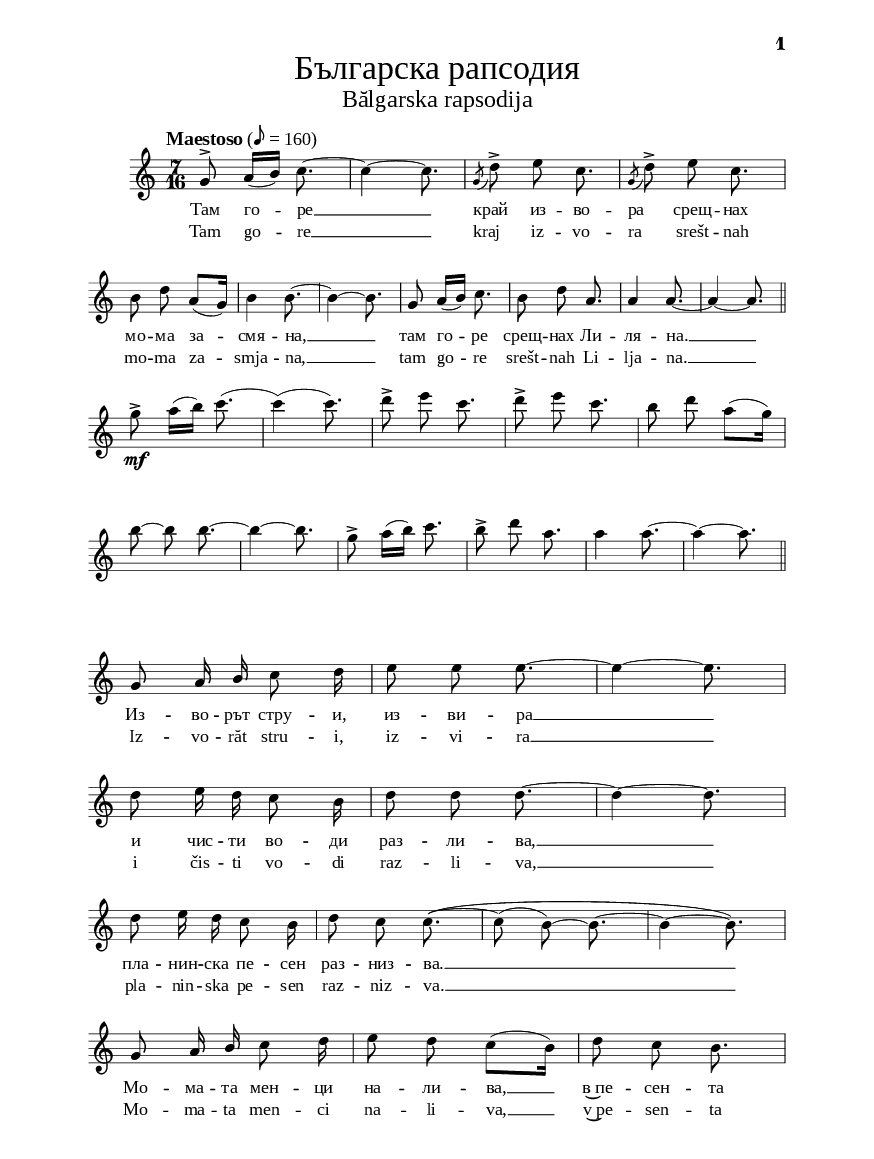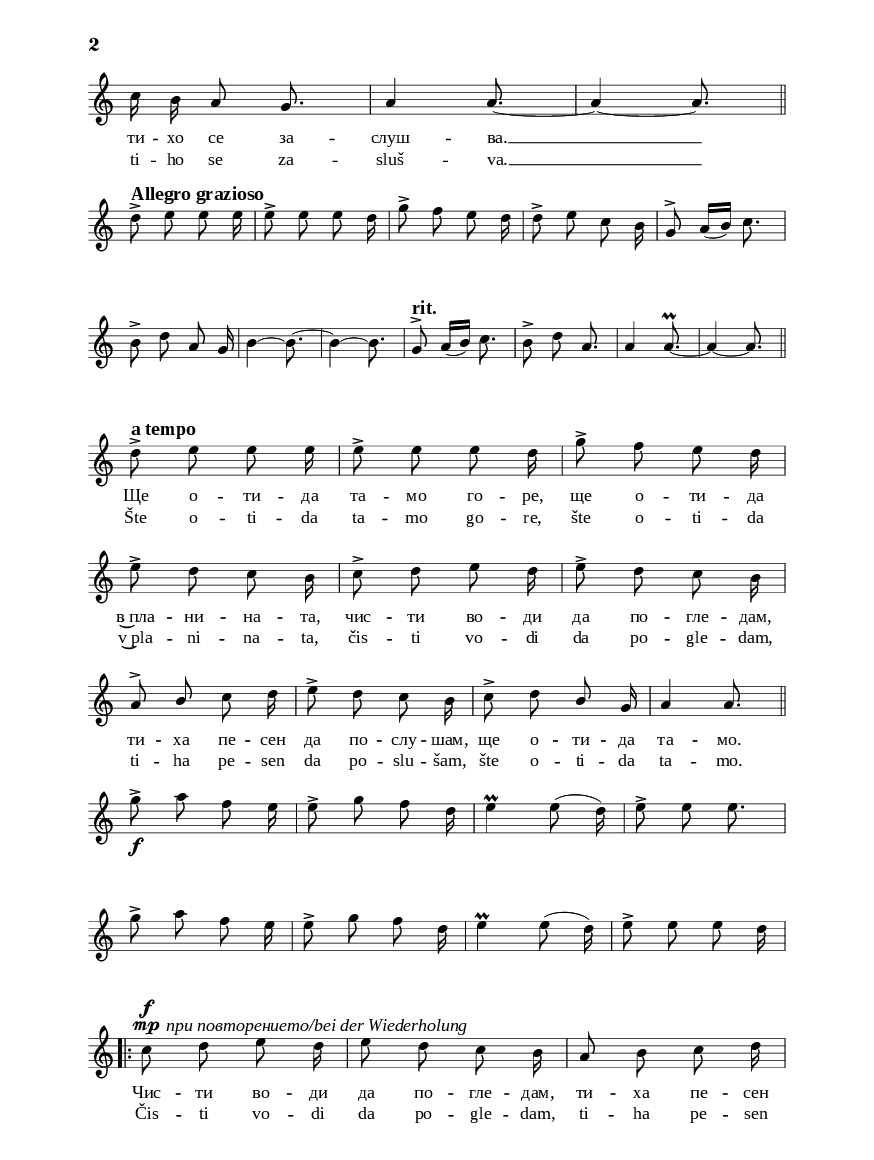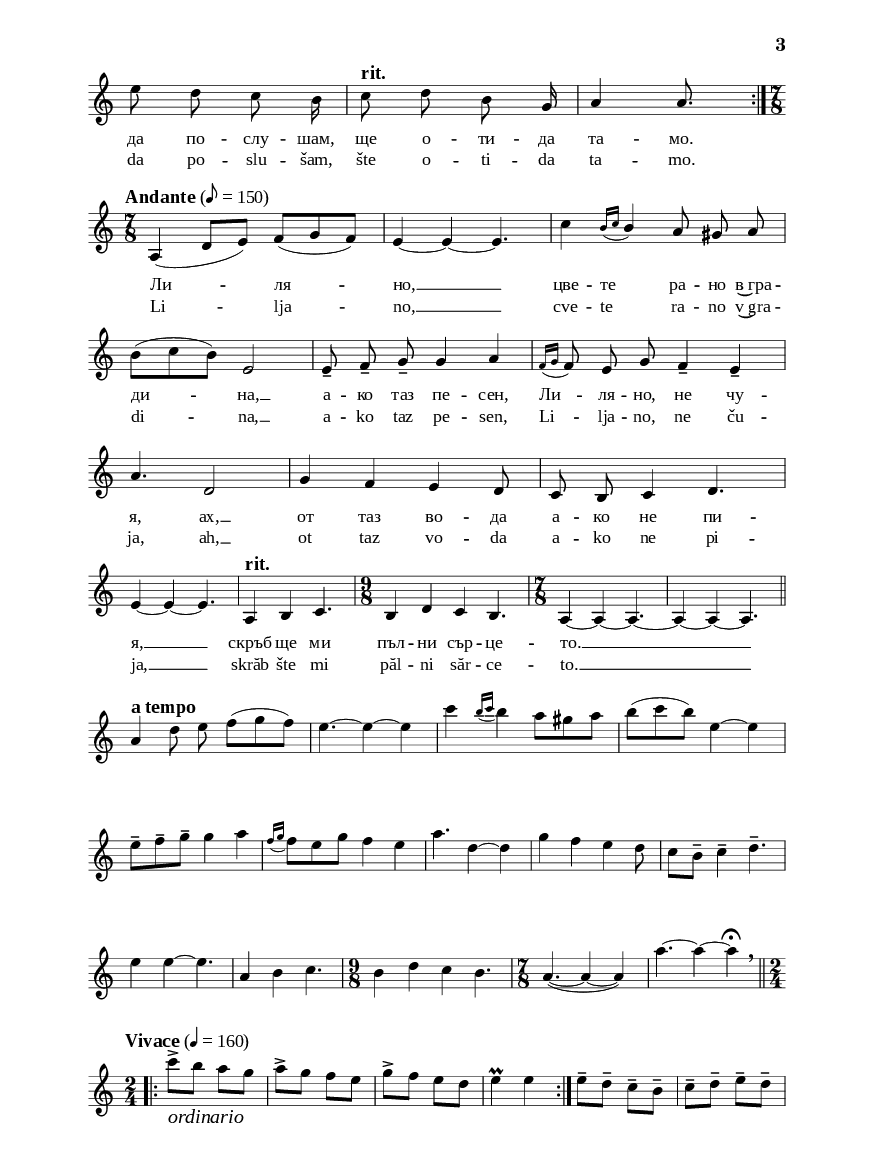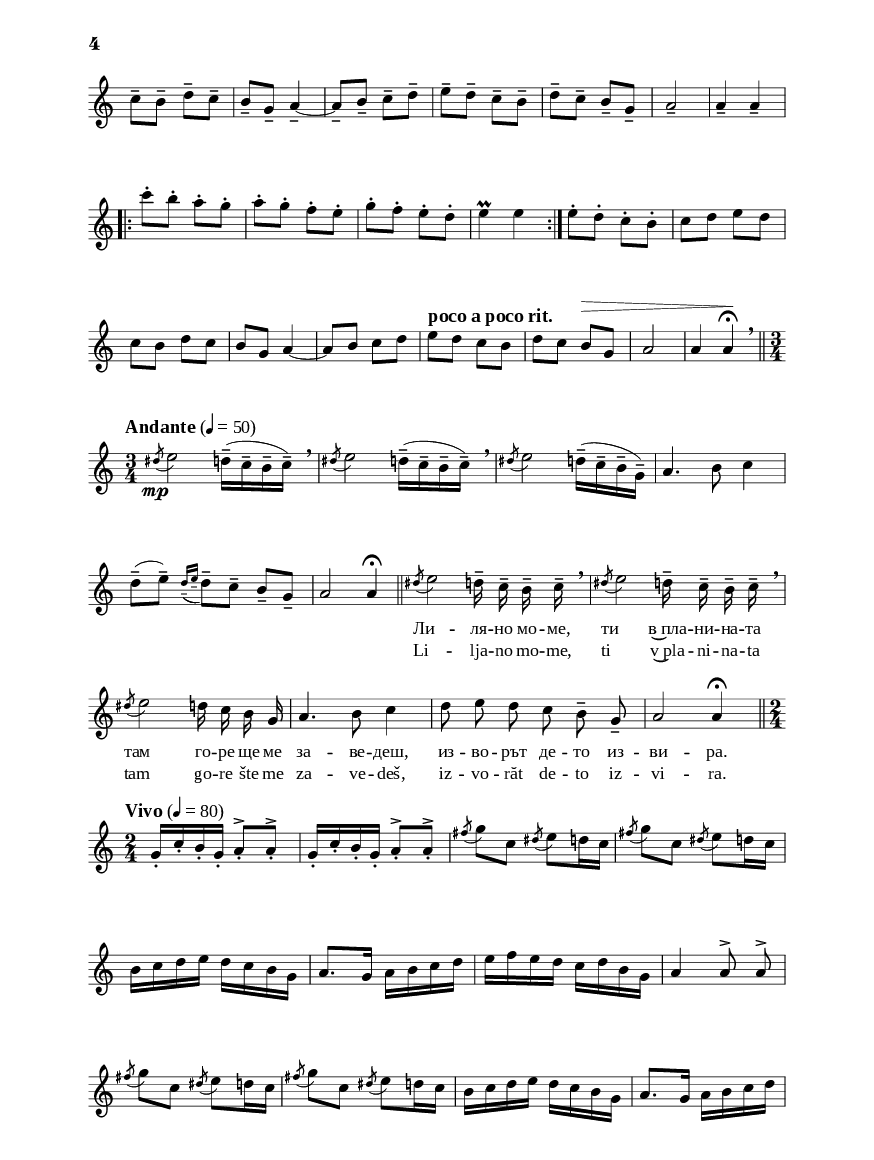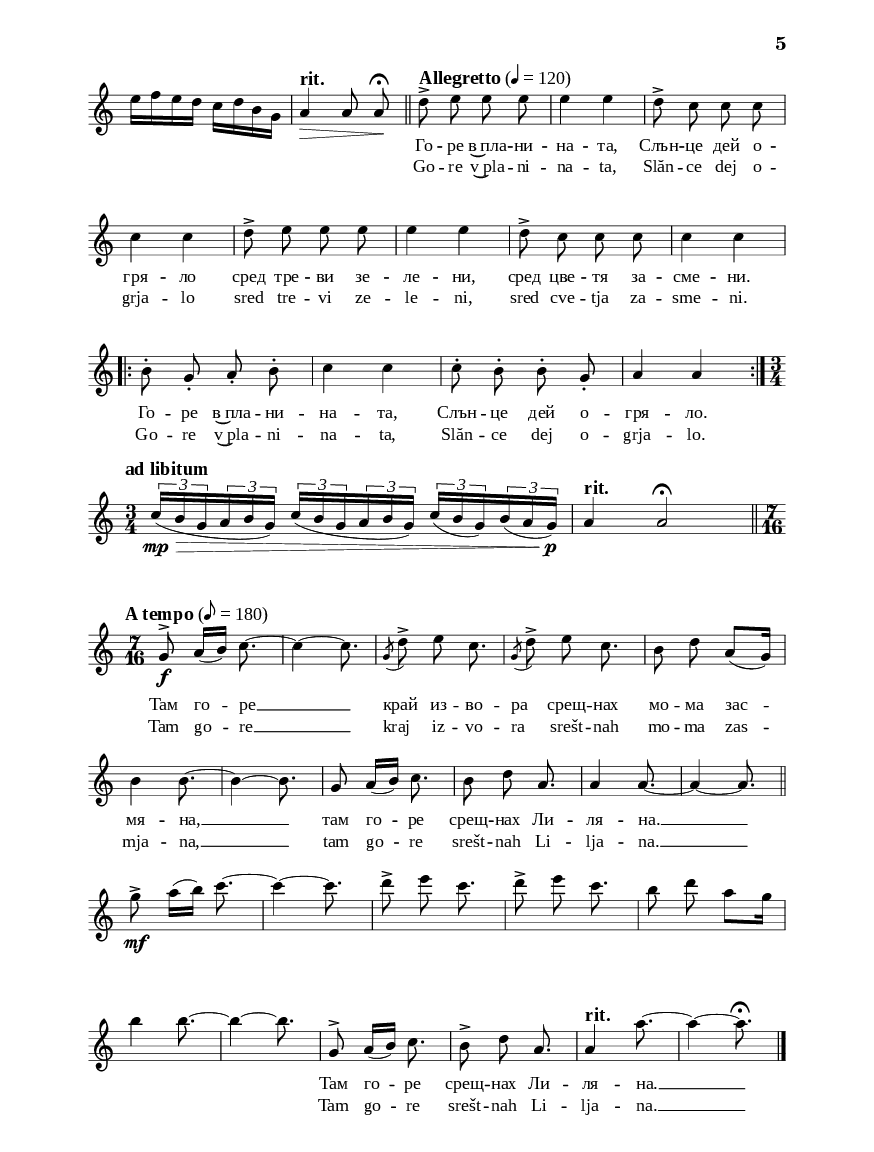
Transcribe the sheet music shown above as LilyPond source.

\version "2.24.4"

\include "include/globals.ily"

\bookpart {
  \label #'ref146
  \tocItem \markup "Българска рапсодия – Bălgarska rapsodija"
  \paper {
  print-all-headers = ##t
  print-page-number = ##t
  print-first-page-number = ##t


  % put page numbers on the top and change the font style.
  oddHeaderMarkup = \markup
  \fill-line {
    ""
    \unless \on-first-page-of-part \fromproperty #'header:instrument
    \if \should-print-page-number \abs-fontsize #7 { \number \fromproperty #'page:page-number-string }
  }
  %% evenHeaderMarkup would inherit the value of
  %% oddHeaderMarkup if it were not defined here
  evenHeaderMarkup = \markup
  \fill-line {
    \if \should-print-page-number \abs-fontsize #7 { \number \fromproperty #'page:page-number-string }
    \unless \on-first-page-of-part \fromproperty #'header:instrument
    ""
  }

  oddFooterMarkup = \markup ""

  evenFooterMarkup = ""
  left-margin = 1.5\cm
  right-margin = 1.5\cm
  top-margin = 1\cm
  bottom-margin = 1.5\cm
  ragged-bottom = ##t % do not spread the staves to fill the whole vertical space
  top-markup-spacing.basic-distance = 0\mm % margin between page number and system for the first page
  top-system-spacing.basic-distance = 10\mm % margin between page number and system for the other pages

  % change distance between staves
  system-system-spacing =
  #'((basic-distance . 18)
     (minimum-distance . 6)
     (padding . 3)
     (stretchability . 12))
}

\header {
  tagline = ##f
}
  \score {
    \include "include/score-layout.ily"

    \new Voice \relative c' {
      \clef treble
      \key c \major
      \time 7/16
      \tempoFunc "Maestoso" 8 "160"
      \autoBeamOff
      g'8^\accent a16([b]) c8. ~ | \noBreak
      c4 ~ c8. | \noBreak
      \acciaccatura {g8} d'^\accent e c8. | \noBreak
      \acciaccatura {g8} d'^\accent e c8. | \break
      b8 d a([g16]) | \noBreak

      b4 b8. ~| b4 ~ b8. | \noBreak
      g8 a16([b]) c8. | \noBreak
      b8 d a8. | \noBreak
      a4 a8. ~ | a4 ~ a8. | \bar "||" \break

      g'8\accent_\mf a16[(b)] c8.( | \noBreak
      c4)(c8.) | \noBreak
      d8\accent e c8. | \noBreak
      d8\accent e c8. | \noBreak
      b8 d a([g16]) | \break
      b8 ~ b8 b8. ~ | \noBreak
      b4 ~ b8. | \noBreak
      g8 \accent a16 ([b]) c8. | \noBreak
      b8\accent d a8. | \noBreak
      a4 a8. ~ | \noBreak
      a4 ~ a8. | \bar "||" \break

      g,8 a16 \stemUp b \stemNeutral c8 d16 | \noBreak
      e8 e e8. ~ | \noBreak
      e4 ~ e8. | \break
      d8 e16 d16 c8 b16 | \noBreak
      d8 d d8. ~ | \noBreak

      d4 ~ d8. | \break

      d8 e16 d16 c8 b16 | \noBreak
      d8 c8  c8. ~ \( |\noBreak
      c8 ( b) ~ b8. ~ | \noBreak
      b4 ~ b8. \) | \break
      g8 a16 \stemUp b \stemNeutral c8 d16 | \noBreak
      e8 d c8([b16]) | \noBreak

      d8 c b8. | \break
      c16 b a8 g8. | \noBreak
      a4 a8. ~| \noBreak
      a4 ~ a8. | \bar "||" \break
      \tempo "Allegro grazioso" d8^\accent e e e16 | \noBreak
      e8^\accent e e d16 | \noBreak

      g8^\accent f e d16 | \noBreak
      d8^\accent e c b16 | \noBreak
      g8^\accent a16([b]) c8. | \break
      b8^\accent d a g16 | \noBreak
      b4~ b8. ~ | \noBreak
      b4 ~ b8. | \noBreak
      \tempo "rit." g8^\accent a16([b]) c8. | \noBreak

      b8^\accent d a8. | \noBreak
      a4 a8.\prall ~ | \noBreak
      a4 ~ a8. | \bar "||" \break
      \tempo "a tempo" d8\accent e e e16 | \noBreak
      e8\accent e e d16 | \noBreak
      g8\accent f e d16 | \break

      e8\accent d c b16 | \noBreak
      c8\accent d e d16 | \noBreak
      e8\accent d c b16 | \break
      a8^\accent \stemUp b \stemNeutral c d16 | \noBreak

      e8\accent d c b16 | \noBreak
      c8\accent d \stemUp b \stemNeutral g16 | \noBreak
      a4 a8. | \bar "||"  \break
      g'8\f^\accent a f e16 | \noBreak
      e8^\accent g f d16 | \noBreak

      e4 \prall e8 (d16) | \noBreak
      e8^\accent e e8. | \break
      g8^\accent a f e16 | \noBreak
      e8^\accent g f d16 | \noBreak
      e4\prall e8 (d16) | \noBreak
      e8^\accent e e d16  |  \break

      \bar ".|:-|"
      c8 ^\markup{ \dynamic f } ^\mp d^\markup{ \hspace #-4.5 \large \italic{при повторението/bei der Wiederholung} }  e d16 | \noBreak
      e8 d c b16 | \noBreak
      a8 b c d16 | \break
      e8 d c b16 | \noBreak
      \tempo "rit." c8 d b g16 | \noBreak
      a4 a8. | \break \bar ":|."

      \time 7/8  \tempoFunc "Andante" 8 "150" a,4 (d8[e]) f8([ g f]) | e4 ~ e4 ~ e4. | \noBreak

      c'4 \acciaccatura{ b16[c] } \stemUp b4 \stemNeutral a8 gis a8 | \break b8([c b])  e,2 |

      e8\tenuto f\tenuto g\tenuto  g4 a4 |  \noBreak

      \acciaccatura {f16[g]}  f8 e g  f4\tenuto e4\tenuto | \break
      a4. d,2 | g4 f e d8 |   c b c4 d4. | \break e4 ~ e4 ~ e4. | \noBreak

      \tempo "rit." a,4 b c4. | \time 9/8 b4 d c b4. | \noBreak
      \time 7/8
      a4 ~ a4 ~ a4. ~ | a4 ~ a4 ~ a4. | \bar "||"  \break
      \tempo "a tempo" a'4  d8 e  f([ g f]) | e4. ~ e4 ~ e4 |  \noBreak

      c'4 \acciaccatura{ b16[c] } b4 a8 [gis  a] | b8 ( [c8 b]) e,4 ~ e4 | \break


      e8\tenuto[f\tenuto g\tenuto] g4 a4 | \noBreak
      \acciaccatura { f16[g] } f8[e g] f4 e | \noBreak

      a4. d,4 ~ d4 | \noBreak
      g4 f e d8 | \noBreak

      c [b\tenuto] c4\tenuto d4.\tenuto| \break e4 e4 ~ e4. |
      a,4 b c4. | \time 9/8 b4 d c b4. | \noBreak
      \time 7/8 a4.~ ( a4 ~ a4) | a'4. ~ a4 ~ a4 \fermata \breathe | \bar "|" \time 2/4 \break    \bar ".|:-||"

      \tempoFunc "Vivace" 4 "160"  c8_\markup{ \huge \italic {ordinario} }\accent[b] a[g] | \noBreak
      a\accent[g] f[e] | \noBreak
      g\accent[f] e[d] | \noBreak
      e4\prall e | \noBreak \bar ":|."

      e8\tenuto[d]\tenuto c\tenuto[b]\tenuto | \noBreak
      c\tenuto[d]\tenuto e\tenuto[d]\tenuto | \break

      c\tenuto[b]\tenuto d\tenuto[c]\tenuto | \noBreak
      b\tenuto[g]\tenuto a4\tenuto~ | \noBreak
      a8\tenuto[b]\tenuto c\tenuto[d]\tenuto | \noBreak
      e\tenuto[d]\tenuto c\tenuto[b]\tenuto | \noBreak
      d\tenuto[c]\tenuto b\tenuto[g]\tenuto | \noBreak
      a2\tenuto | \noBreak
      a4\tenuto a\tenuto | \break \bar ".|:-|"


      c'8\staccato[b]\staccato a\staccato[g]\staccato | \noBreak
      a\staccato[g]\staccato f\staccato[e]\staccato | \noBreak
      g\staccato[f]\staccato e\staccato[d]\staccato | \noBreak
      e4\prall e | \noBreak  \bar ":|."

      e8\staccato[d]\staccato c\staccato[b]\staccato | \noBreak
      c[d] e[d] | \break

      c[b] d[c] | \noBreak
      b[g] a4~ | \noBreak
      a8[b] c[d] | \noBreak
      \tempo "poco a poco rit." e [d] c[b] | \noBreak
      d [c]  b^\>[g]  | \noBreak
      a2 | \noBreak
      a4 a \! \fermata \override BreathingSign.extra-spacing-width = #'(-2 . 0) \breathe | \bar "||" \time 3/4 \break

      \tempoFunc "Andante" 4 "50" \acciaccatura { dis8\mp } e2 d16\tenuto([c\tenuto b\tenuto c\tenuto]) \breathe | \noBreak
      \acciaccatura { dis8 } e2 d16\tenuto([c\tenuto  b\tenuto  c\tenuto])  \breathe | \noBreak
      \acciaccatura { dis8 } e2 d16\tenuto([c\tenuto b\tenuto g\tenuto]) | \noBreak
      a4. b8 c4 \break

      d8\tenuto([e\tenuto]) \acciaccatura { d16\tenuto([e\tenuto] } d8\tenuto)[c\tenuto] b\tenuto [g\tenuto] | \noBreak
      a2 a4 \fermata \bar "||" \noBreak
      \acciaccatura { dis8 } e2 d16\tenuto c\tenuto b\tenuto c\tenuto  \breathe | \noBreak
      \acciaccatura { dis8 } e2 d16\tenuto c\tenuto b\tenuto c\tenuto  \breathe | \break

      \acciaccatura { dis8 } e2 d16 c b g | \noBreak
      a4. b8 c4 | \noBreak
      d8 e d c b\tenuto g\tenuto | \noBreak
      a2 a4 \fermata | \noBreak \bar "||" \time 2/4 \break

      \tempoFunc "Vivo" 4 "80" g16_\staccato[c_\staccato b_\staccato g_\staccato] a8_\staccato ^\accent[a_\staccato ^\accent] | \noBreak
      g16_\staccato[c_\staccato b_\staccato g_\staccato] a8_\staccato^\accent[a_\staccato^\accent] | \noBreak
      \acciaccatura { fis'8 } g[c,] \acciaccatura { dis } e[d16 c] | \noBreak
      \acciaccatura { fis8 } g[c,] \acciaccatura { dis } e[d16 c] | \break

      b16[c d e] d[c b g] | \noBreak
      a8.[g16] a[b c d] | \noBreak
      e[f e d] c[d b g] | \noBreak
      a4 a8^\accent a^\accent \break

      \acciaccatura { fis'8 } g[c,] \acciaccatura { dis } e[d16 c] | \noBreak
      \acciaccatura { fis8 } g[c,] \acciaccatura { dis } e[d16 c] | \noBreak
      b[c d e] d[c b g] | \noBreak
      a8.[g16] a[b c d] | \break

      e[f e d] c[d b g] | \noBreak
      \tempo "rit." a4\>  a8 a \!  \fermata | \bar "||" \noBreak
      \tempoFunc "Allegretto" 4 "120" d^\accent e e e | \noBreak
      e4 e | \noBreak
      d8^\accent c c c | \break

      c4 c | \noBreak
      d8^\accent e e e | \noBreak
      e4 e | \noBreak
      d8^\accent c c c | \noBreak
      c4 c | \break \bar ".|:-|"
      b8^\staccato g_\staccato a_\staccato b^\staccato | \noBreak
      c4 c | \noBreak
      c8^\staccato b^\staccato b^\staccato g_\staccato | \noBreak
      a4 a |
      \time 3/4 \break \bar ":|."

      %\override TupletBracket.positions = #'(3 . 3)
      \tempo "ad libitum"
      \tuplet 3/2 8 { c16\>\mp([b g a b g]) c16([b g a b g]) c16([b g) b(a g\!\p])  } | \noBreak
      \tempo"rit." a4 a2 \fermata | \bar "||" \time 7/16 \break

      \tempoFunc "A tempo" 8 "180" g8\f^\accent a16([b]) c8.~ | \noBreak
      c4~ c8. | \noBreak
      \acciaccatura { g8 } d'^\accent e c8. | \noBreak
      \acciaccatura { g8 } d'^\accent e c8. | \noBreak
      b8 d a([g16]) | \break
      b4 b8. ~ | b4 ~ b8. |\noBreak
      g8 a16([b]) c8. | \noBreak
      b8 d a8. | \noBreak
      a4 a8. ~ | a4 ~ a8. \bar "||" \break
      g'8\mf\accent a16([b]) c8.~ | \noBreak
      c4~ c8. | \noBreak
      d8\accent e c8. | \noBreak
      d8\accent e c8. | \noBreak
      b8 d a[g16]| \break
      b4 b8. ~ | b4 ~ b8. | \noBreak
      g,8^\accent a16([b]) c8. | \noBreak
      b8^\accent d a8. \tempo "rit." | \noBreak
      a4 a'8. ~ | \noBreak
      a4 ~ a8. \fermata | \bar "|."
    }

    \addlyrics {
      Там го -- ре __ край из -- во -- ра срещ -- нах мо -- ма за --
      смя -- на, __ там го -- ре срещ -- нах Ли -- ля -- на. __ ""
      \repeat unfold 21 { \skip 1 }
      Из -- во -- рът стру -- и, из -- ви -- ра __ и чис -- ти во -- ди раз -- ли -- ва, __
      пла -- нин -- ска пе -- сен раз -- низ -- ва. __
      Mо -- ма -- та мен -- ци на -- ли -- ва, __
      в~пе -- сен -- та ти -- хо се за -- слуш -- ва. __ ""
      \repeat unfold 31 { \skip 1  }
      Ще о -- ти -- да та -- мо го -- ре, ще о -- ти -- да
      в~пла -- ни -- на -- та, чис -- ти во -- ди да по -- гле -- дам, ти -- ха пе -- сен
      да по -- слу -- шам, ще о -- ти -- да та -- мо.
      \repeat unfold 27 { \skip 2 }
      Чис -- ти во -- ди да по -- гле -- дам, ти -- ха пе -- сен да по -- слу -- шам,
      ще о -- ти -- да та -- мо. Ли -- ля -- но, __
      цве -- те ра -- но в~гра -- ди -- на, __ а -- ко таз пе -- сен,
      Ли -- ля -- но, не чу -- я, ах, __ от таз во -- да а -- ко не пи -- я, __
      скръб ще ми пъл -- ни сър -- це -- то. __ ""
      \repeat unfold 97 { \skip 1 }
      Ли -- ля -- но мо -- ме, ти в~пла -- ни -- на -- та
      там го -- ре ще ме за -- ве -- деш, из -- во -- рът де -- то из -- ви -- ра.
      \repeat unfold 30 { \skip 1 }
      Го -- ре в~пла -- ни -- на -- та, Слън -- це дей о --
      гря -- ло сред тре -- ви зе -- ле -- ни, сред цве -- тя за -- сме -- ни.
      Го -- ре в~пла -- ни -- на -- та, Слън -- це дей о -- гря -- ло.
      \repeat unfold 5 { \skip 1 }
      Там го -- ре __ край из -- во -- ра срещ -- нах мо -- ма зас -- мя -- на, __
      там го -- ре срещ -- нах Ли -- ля -- на. __ ""
      \repeat unfold 13 { \skip 1 }
      Там го -- ре срещ -- нах Ли -- ля -- на. __ ""
    }
    \addlyrics {
      Tam go -- re __ kraj iz -- vo -- ra srešt -- nah mo -- ma za --
      smja -- na, __ tam go -- re srešt -- nah Li -- lja -- na. __ ""
      \repeat unfold 21 { \skip 1 }
      Iz -- vo -- răt stru -- i, iz -- vi -- ra __ i čis -- ti vo -- di raz -- li -- va, __
      pla -- nin -- ska pe -- sen raz -- niz -- va. __
      Mo -- ma -- ta men -- ci na -- li -- va, __
      v~pe -- sen -- ta ti -- ho se za -- sluš -- va. __ ""
      \repeat unfold 31 { \skip 1  }
      Šte o -- ti -- da ta -- mo go -- re, šte o -- ti -- da
      v~pla -- ni -- na -- ta, čis -- ti vo -- di da po -- gle -- dam, ti -- ha pe -- sen
      da po -- slu -- šam, šte o -- ti -- da ta -- mo.
      \repeat unfold 27 { \skip 2 }
      Čis -- ti vo -- di da po -- gle -- dam, ti -- ha pe -- sen da po -- slu -- šam,
      šte o -- ti -- da ta -- mo. Li -- lja -- no, __
      cve -- te ra -- no v~gra -- di -- na, __ a -- ko taz pe -- sen,
      Li -- lja -- no, ne ču -- ja, ah, __ ot taz vo -- da a -- ko ne pi -- ja, __
      skrăb šte mi păl -- ni săr -- ce -- to. __ ""
      \repeat unfold 97 { \skip 1 }
      Li -- lja -- no mo -- me, ti v~pla -- ni -- na -- ta
      tam go -- re šte me za -- ve -- deš, iz -- vo -- răt de -- to iz -- vi -- ra.
      \repeat unfold 30 { \skip 1 }
      Go -- re v~pla -- ni -- na -- ta, Slăn -- ce dej o --
      grja -- lo sred tre -- vi ze -- le -- ni, sred cve -- tja za -- sme -- ni.
      Go -- re v~pla -- ni -- na -- ta, Slăn -- ce dej o -- grja -- lo.
      \repeat unfold 5 { \skip 1 }
      Tam go -- re __ kraj iz -- vo -- ra srešt -- nah mo -- ma zas -- mja -- na, __
      tam go -- re srešt -- nah Li -- lja -- na. __ ""
      \repeat unfold 13 { \skip 1 }
      Tam go -- re srešt -- nah Li -- lja -- na. __ ""
    }

    \header {
      title = \titleFunc "Българска рапсодия" "Bălgarska rapsodija"
    }

    \midi{}

  } % score

  \pageBreak
  % include foreign translation(s) of the song
  \version "2.24.4"

\markup \fill-line { \fontsize #deTitleFontSize "Bulgarische Rapsodie" }
\markup \null
\markup \null
\markup \abs-fontsize #10 {
       \fill-line {
  \override #`(baseline-skip . ,deCoupletBaselineSkip)

  \column {

    \line { " "Dort oben bei der Quelle habe ich }

    \line { " "ein lächelndes Mädchen getroffen,}

    \line { " "dort oben habe ich Liljana getroffen.}

    \vspace #0.5

    \line { " "Die Quelle strömt und quillt}

    \line { " "und vergießt das reine Wasser}

    \line { " "und stimmt ein Berglied an.}

    \line { " "Das Mädchen füllt die Kupferkessel}

    \line { " "und lauscht dem Lied.}

     \vspace #0.5

    \line { " "Ich werde dort hinaufgehen,}

    \line { " "ich werde in die Berge gehen,}

    \line { " "damit ich dem reinen Wasser zuschaue }

    \line { " "und dem leisen Lied lausche,}

    \line { " "ich gehe dorthin.}
    \vspace #0.5

    \line { " "Damit ich dem reinen Wasser zuschaue,}

    \line { " "damit ich dem leisen Lied lausche,}

    \line { " " werde ich dorthin gehen.}

    \vspace #0.5

    \line { " "Oh, Liliana, frühe Blume im Garten,}

    \line { " "wenn ich dieses Lied, oh, Liliana, nicht höre, ah,}

    \line { " " wenn ich von diesem Wasser nicht trinke}

    \line { " "wird Gram mein Herz erfüllen.}

  \vspace #0.5

    \line { " "Oh, Liliana, Mädchen,}

    \line { " "du wirst mich dort hinauf ins Gebirge bringen,}

    \line { " "dorthin, wo die Quelle entspringt.}

     \vspace #0.5

    \line { " "Oben im Gebirge,}

    \line { " "wo die Sonne aufgegangen ist,}

    \line { " "zwischen den grünen Gräsern,}

    \line { " "zwischen den lächelnden Blumen.}

    \line { " "Oben im Gebirge,}

    \line { " "wo die Sonne aufgegangen ist.}
    \line { " "Oben im Gebirge,}

    \line { " "wo die Sonne aufgegangen ist.}
   \vspace #0.5

    \line { " "Dort oben bei der Quelle }

    \line { " "traf ich ein lächelndes Mädchen,}

    \line { " "dort oben traf ich Liljana.}

  }
       }
}


} % bookpart
